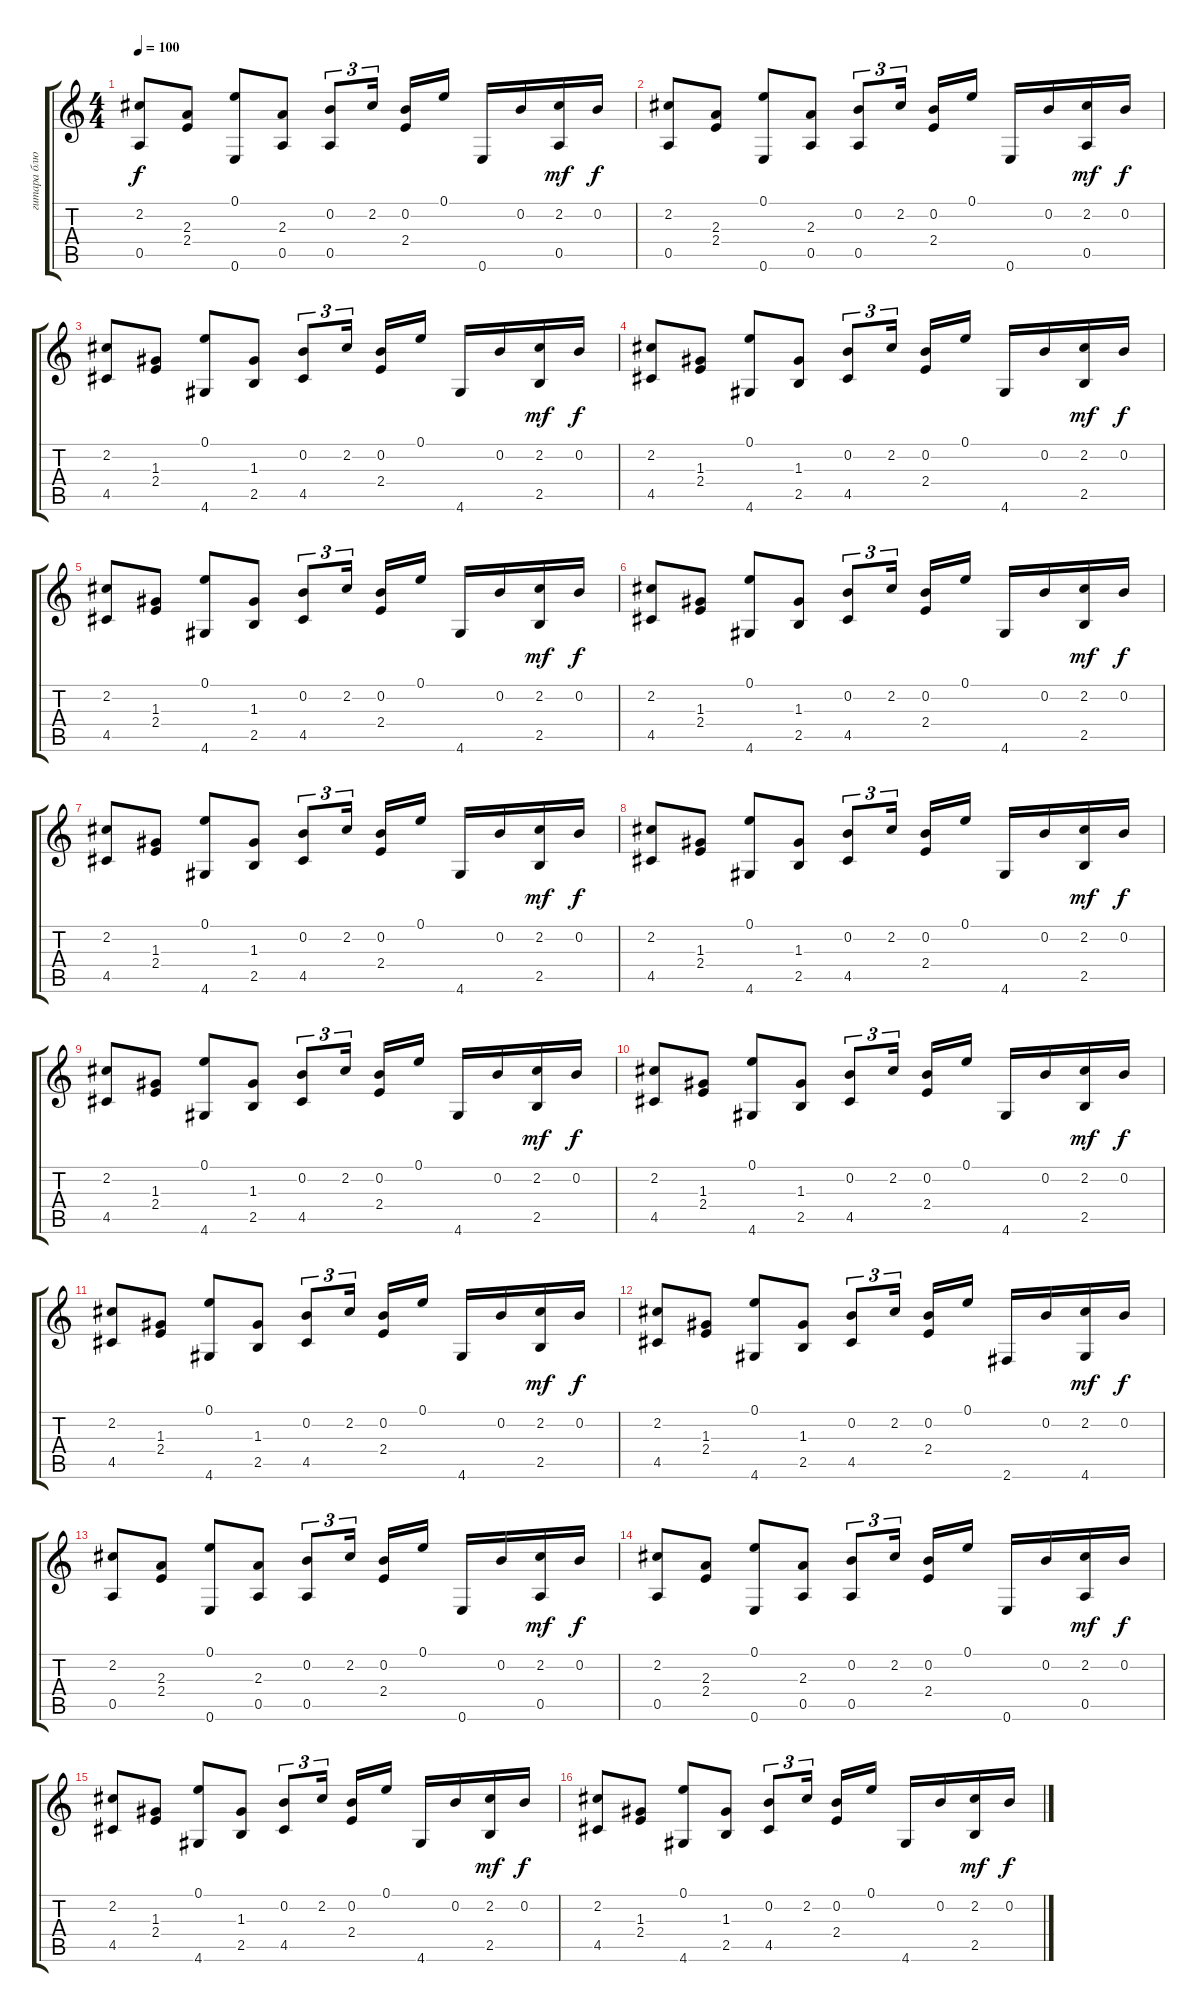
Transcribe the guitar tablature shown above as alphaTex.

\track ("гитара блюз" "гитара блю") {instrument electricguitarjazz}
\staff {score tabs}
\tuning (E4 B3 G3 D3 A2 E2) {hide}
\ts (4 4)
\tempo 100
\clef g2
\ks c
(2.2 0.5).8{dy f} (2.3 2.4).8 (0.1 0.6).8 (2.3 0.5).8 (0.2 0.5).8{tu (3 2)} 2.2.16{tu (3 2)} (0.2 2.4).16 0.1.16 0.6.16 0.2.16 (2.2 0.5).16{dy mf} 0.2.16{dy f} |
(2.2 0.5).8 (2.3 2.4).8 (0.1 0.6).8 (2.3 0.5).8 (0.2 0.5).8{tu (3 2)} 2.2.16{tu (3 2)} (0.2 2.4).16 0.1.16 0.6.16 0.2.16 (2.2 0.5).16{dy mf} 0.2.16{dy f} |
(2.2 4.5).8 (1.3 2.4).8 (0.1 4.6).8 (1.3 2.5).8 (0.2 4.5).8{tu (3 2)} 2.2.16{tu (3 2)} (0.2 2.4).16 0.1.16 4.6.16 0.2.16 (2.2 2.5).16{dy mf} 0.2.16{dy f} |
(2.2 4.5).8 (1.3 2.4).8 (0.1 4.6).8 (1.3 2.5).8 (0.2 4.5).8{tu (3 2)} 2.2.16{tu (3 2)} (0.2 2.4).16 0.1.16 4.6.16 0.2.16 (2.2 2.5).16{dy mf} 0.2.16{dy f} |
(2.2 4.5).8 (1.3 2.4).8 (0.1 4.6).8 (1.3 2.5).8 (0.2 4.5).8{tu (3 2)} 2.2.16{tu (3 2)} (0.2 2.4).16 0.1.16 4.6.16 0.2.16 (2.2 2.5).16{dy mf} 0.2.16{dy f} |
(2.2 4.5).8 (1.3 2.4).8 (0.1 4.6).8 (1.3 2.5).8 (0.2 4.5).8{tu (3 2)} 2.2.16{tu (3 2)} (0.2 2.4).16 0.1.16 4.6.16 0.2.16 (2.2 2.5).16{dy mf} 0.2.16{dy f} |
(2.2 4.5).8 (1.3 2.4).8 (0.1 4.6).8 (1.3 2.5).8 (0.2 4.5).8{tu (3 2)} 2.2.16{tu (3 2)} (0.2 2.4).16 0.1.16 4.6.16 0.2.16 (2.2 2.5).16{dy mf} 0.2.16{dy f} |
(2.2 4.5).8 (1.3 2.4).8 (0.1 4.6).8 (1.3 2.5).8 (0.2 4.5).8{tu (3 2)} 2.2.16{tu (3 2)} (0.2 2.4).16 0.1.16 4.6.16 0.2.16 (2.2 2.5).16{dy mf} 0.2.16{dy f} |
(2.2 4.5).8 (1.3 2.4).8 (0.1 4.6).8 (1.3 2.5).8 (0.2 4.5).8{tu (3 2)} 2.2.16{tu (3 2)} (0.2 2.4).16 0.1.16 4.6.16 0.2.16 (2.2 2.5).16{dy mf} 0.2.16{dy f} |
(2.2 4.5).8 (1.3 2.4).8 (0.1 4.6).8 (1.3 2.5).8 (0.2 4.5).8{tu (3 2)} 2.2.16{tu (3 2)} (0.2 2.4).16 0.1.16 4.6.16 0.2.16 (2.2 2.5).16{dy mf} 0.2.16{dy f} |
(2.2 4.5).8 (1.3 2.4).8 (0.1 4.6).8 (1.3 2.5).8 (0.2 4.5).8{tu (3 2)} 2.2.16{tu (3 2)} (0.2 2.4).16 0.1.16 4.6.16 0.2.16 (2.2 2.5).16{dy mf} 0.2.16{dy f} |
(2.2 4.5).8 (1.3 2.4).8 (0.1 4.6).8 (1.3 2.5).8 (0.2 4.5).8{tu (3 2)} 2.2.16{tu (3 2)} (0.2 2.4).16 0.1.16 2.6.16 0.2.16 (2.2 4.6).16{dy mf} 0.2.16{dy f} |
(2.2 0.5).8 (2.3 2.4).8 (0.1 0.6).8 (2.3 0.5).8 (0.2 0.5).8{tu (3 2)} 2.2.16{tu (3 2)} (0.2 2.4).16 0.1.16 0.6.16 0.2.16 (2.2 0.5).16{dy mf} 0.2.16{dy f} |
(2.2 0.5).8 (2.3 2.4).8 (0.1 0.6).8 (2.3 0.5).8 (0.2 0.5).8{tu (3 2)} 2.2.16{tu (3 2)} (0.2 2.4).16 0.1.16 0.6.16 0.2.16 (2.2 0.5).16{dy mf} 0.2.16{dy f} |
(2.2 4.5).8 (1.3 2.4).8 (0.1 4.6).8 (1.3 2.5).8 (0.2 4.5).8{tu (3 2)} 2.2.16{tu (3 2)} (0.2 2.4).16 0.1.16 4.6.16 0.2.16 (2.2 2.5).16{dy mf} 0.2.16{dy f} |
(2.2 4.5).8 (1.3 2.4).8 (0.1 4.6).8 (1.3 2.5).8 (0.2 4.5).8{tu (3 2)} 2.2.16{tu (3 2)} (0.2 2.4).16 0.1.16 4.6.16 0.2.16 (2.2 2.5).16{dy mf} 0.2.16{dy f}
